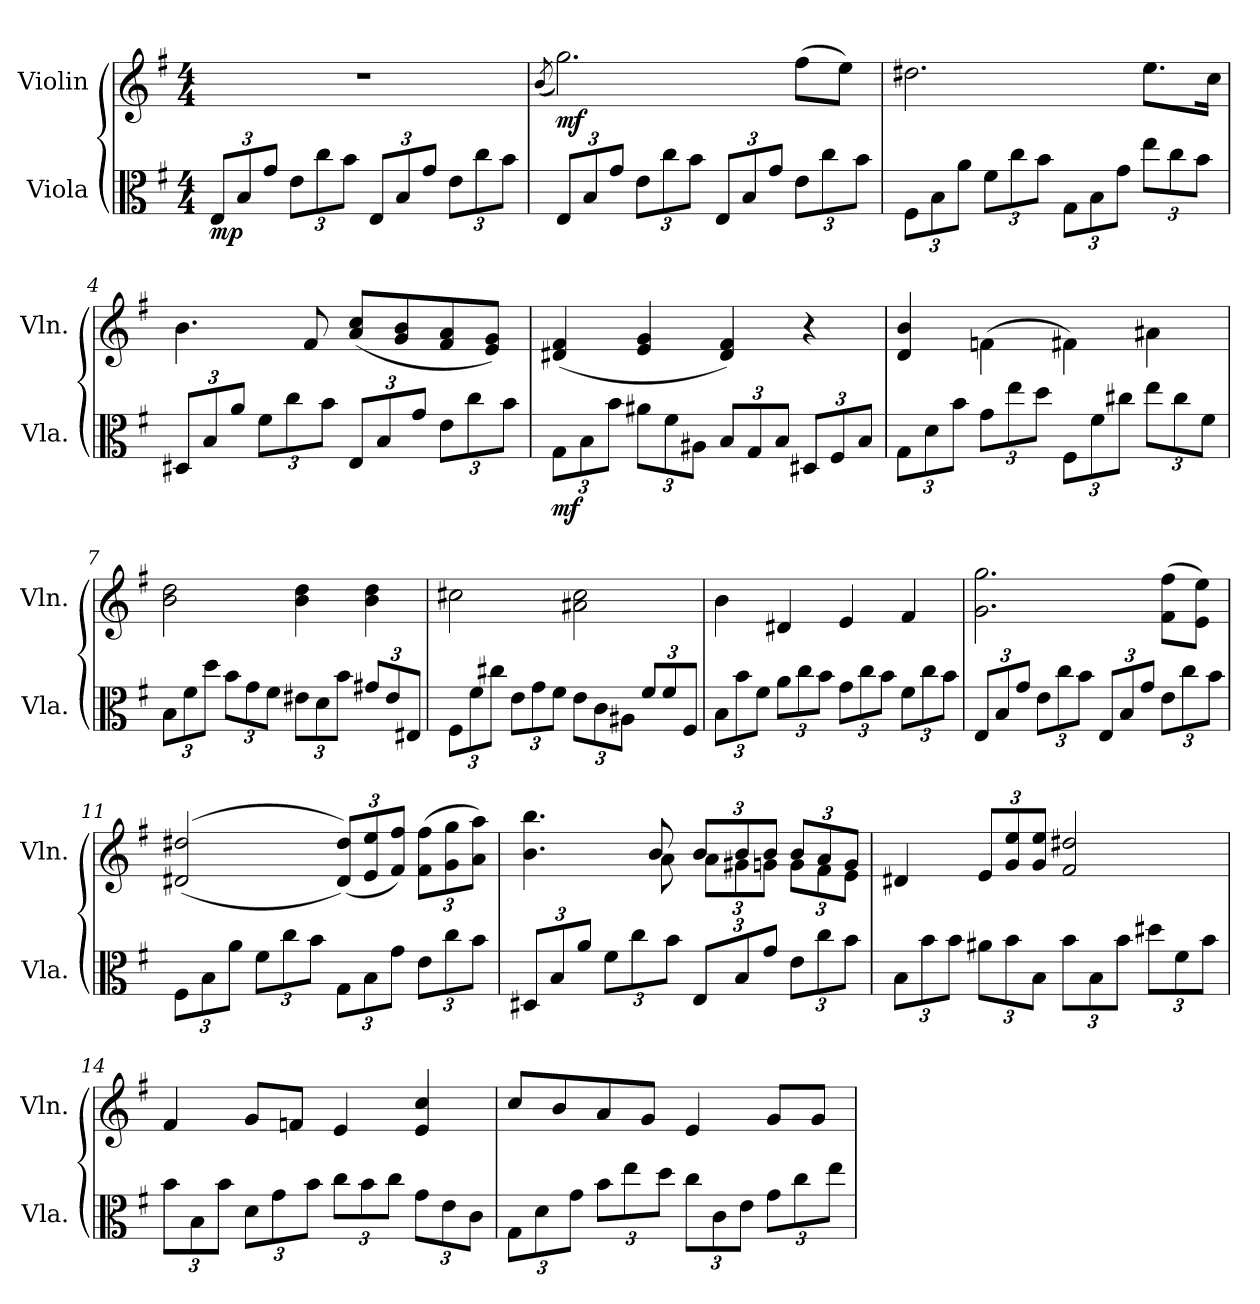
**kern	**dynam	**kern	**dynam
*part2	*part2	*part1	*part1
*staff2	*staff2	*staff1	*staff1
*I"Viola	*	*I"Violin	*
*I'Vla.	*	*I'Vln.	*
*clefC3	*	*clefG2	*
*k[f#]	*	*k[f#]	*
*M4/4	*	*M4/4	*
*MM69	*	*MM69	*
*Xbrackettup	*	*	*
=1	=1	=1	=1
!	!LO:DY:b	!	!
12E/L	mp	1r	.
12B/	.	.	.
12g/J	.	.	.
12e\L	.	.	.
12cc\	.	.	.
12b\J	.	.	.
12E/L	.	.	.
12B/	.	.	.
12g/J	.	.	.
12e\L	.	.	.
12cc\	.	.	.
12b\J	.	.	.
=2	=2	=2	=2
.	.	(<8qb/	.
!	!	!	!LO:DY:b
12E/L	.	2.gg\)	mf
12B/	.	.	.
12g/J	.	.	.
12e\L	.	.	.
12cc\	.	.	.
12b\J	.	.	.
12E/L	.	.	.
12B/	.	.	.
12g/J	.	.	.
12e\L	.	(>8ff#\L	.
12cc\	.	.	.
.	.	8ee\J)	.
12b\J	.	.	.
=3	=3	=3	=3
12F#\L	.	2.dd#X\	.
12B\	.	.	.
12a\J	.	.	.
12f#\L	.	.	.
12cc\	.	.	.
12b\J	.	.	.
12G\L	.	.	.
12B\	.	.	.
12g\J	.	.	.
12ee\L	.	8.ee\L	.
12cc\	.	.	.
12b\J	.	.	.
.	.	16cc\Jk	.
!!LO:LB:g=z
=4	=4	=4	=4
12D#X/L	.	4.b\	.
12B/	.	.	.
12a/J	.	.	.
12f#\L	.	.	.
12cc\	.	.	.
.	.	8f#/	.
12b\J	.	.	.
12E/L	.	(<8a/ 8cc/L	.
12B/	.	.	.
.	.	8g/ 8b/	.
12g/J	.	.	.
12e\L	.	8f#/ 8a/	.
12cc\	.	.	.
.	.	8e/ 8g/J)	.
12b\J	.	.	.
=5	=5	=5	=5
!	!LO:DY:b	!	!
12G\L	mf	(<4d#X/ 4f#/	.
12B\	.	.	.
12b\J	.	.	.
12a#X\L	.	4e/ 4g/	.
12f#\	.	.	.
12A#X\J	.	.	.
12B/L	.	4d#/ 4f#/)	.
12G/	.	.	.
12B/J	.	.	.
12D#X/L	.	4r	.
12F#/	.	.	.
12B/J	.	.	.
=6	=6	=6	=6
*	*	*^	*
12G\L	.	4d/ 4b/	4ryy	.
12d\	.	.	.	.
12b\J	.	.	.	.
12g\L	.	2ryy	(<4fn\	.
12ee\	.	.	.	.
12dd\J	.	.	.	.
12F#\L	.	.	4f#X\)	.
12f#\	.	.	.	.
12cc#X\J	.	.	.	.
12ee\L	.	4ryy	4a#X\	.
12cc#\	.	.	.	.
12f#\J	.	.	.	.
*	*	*v	*v	*
!!LO:LB:g=z
=7	=7	=7	=7
12B\L	.	2b\ 2dd\	.
12f#\	.	.	.
12dd\J	.	.	.
12b\L	.	.	.
12g\	.	.	.
12f#\J	.	.	.
12e#X\L	.	4b\ 4dd\	.
12d\	.	.	.
12b\J	.	.	.
12g#X/L	.	4b\ 4dd\	.
12e#/	.	.	.
12E#X/J	.	.	.
=8	=8	=8	=8
12F#\L	.	2cc#X\	.
12f#\	.	.	.
12cc#X\J	.	.	.
12e\L	.	.	.
12g\	.	.	.
12f#\J	.	.	.
12e\L	.	2a#X\ 2cc#\	.
12c\	.	.	.
12A#X\J	.	.	.
12f#/L	.	.	.
12f#/	.	.	.
12F#/J	.	.	.
=9	=9	=9	=9
12B\L	.	4b\	.
12b\	.	.	.
12f#\J	.	.	.
12a\L	.	4d#X/	.
12cc\	.	.	.
12b\J	.	.	.
12g\L	.	4e/	.
12cc\	.	.	.
12b\J	.	.	.
12f#\L	.	4f#/	.
12cc\	.	.	.
12b\J	.	.	.
!!LO:LB:g=z
=10	=10	=10	=10
12E/L	.	2.g\ 2.gg\	.
12B/	.	.	.
12g/J	.	.	.
12e\L	.	.	.
12cc\	.	.	.
12b\J	.	.	.
12E/L	.	.	.
12B/	.	.	.
12g/J	.	.	.
12e\L	.	(>8f#\ 8ff#\L	.
12cc\	.	.	.
.	.	8e\ 8ee\J)	.
12b\J	.	.	.
=11	=11	=11	=11
12F#\L	.	(<(<2d#X/ 2dd#X/	.
12B\	.	.	.
12a\J	.	.	.
12f#\L	.	.	.
12cc\	.	.	.
12b\J	.	.	.
*	*	*Xbrackettup	*
12G\L	.	(<12d#/ 12dd#/L))	.
12B\	.	12e/ 12ee/	.
12g\J	.	12f#/ 12ff#/J)	.
12e\L	.	(>12f#\ 12ff#\L	.
12cc\	.	12g\ 12gg\	.
12b\J	.	12a\ 12aa\J)	.
=12	=12	=12	=12
*	*	*^	*
12D#X/L	.	4.b\ 4.bb\	4.ryy	.
12B/	.	.	.	.
12a/J	.	.	.	.
12f#\L	.	.	.	.
12cc\	.	.	.	.
.	.	8b/	8a\	.
12b\J	.	.	.	.
12E/L	.	12b/L	12a\L	.
12B/	.	12b/	12g#X\	.
12g/J	.	12b/J	12gn\J	.
12e\L	.	12b/L	12g\L	.
12cc\	.	12a/	12f#\	.
12b\J	.	12g/J	12e\J	.
*	*	*v	*v	*
!!LO:LB:g=z
=13	=13	=13	=13
12B\L	.	4d#X/	.
12b\	.	.	.
12b\J	.	.	.
12a#X\L	.	12e/L	.
12b\	.	12g/ 12ee/	.
12B\J	.	12g/ 12ee/J	.
12b\L	.	2f#/ 2dd#X/	.
12B\	.	.	.
12b\J	.	.	.
12dd#X\L	.	.	.
12f#\	.	.	.
12b\J	.	.	.
=14	=14	=14	=14
12b\L	.	4f#/	.
12B\	.	.	.
12b\J	.	.	.
12d\L	.	8g/L	.
12g\	.	.	.
.	.	8fn/J	.
12b\J	.	.	.
12cc\L	.	4e/	.
12b\	.	.	.
12cc\J	.	.	.
12g\L	.	4e/ 4cc/	.
12e\	.	.	.
12c\J	.	.	.
=15	=15	=15	=15
12G\L	.	8cc/L	.
12d\	.	.	.
.	.	8b/	.
12g\J	.	.	.
12b\L	.	8a/	.
12ee\	.	.	.
.	.	8g/J	.
12dd\J	.	.	.
12cc\L	.	4e/	.
12c\	.	.	.
12e\J	.	.	.
12g\L	.	8g/L	.
12cc\	.	.	.
.	.	8g/J	.
12ee\J	.	.	.
=	=	=	=
*-	*-	*-	*-
